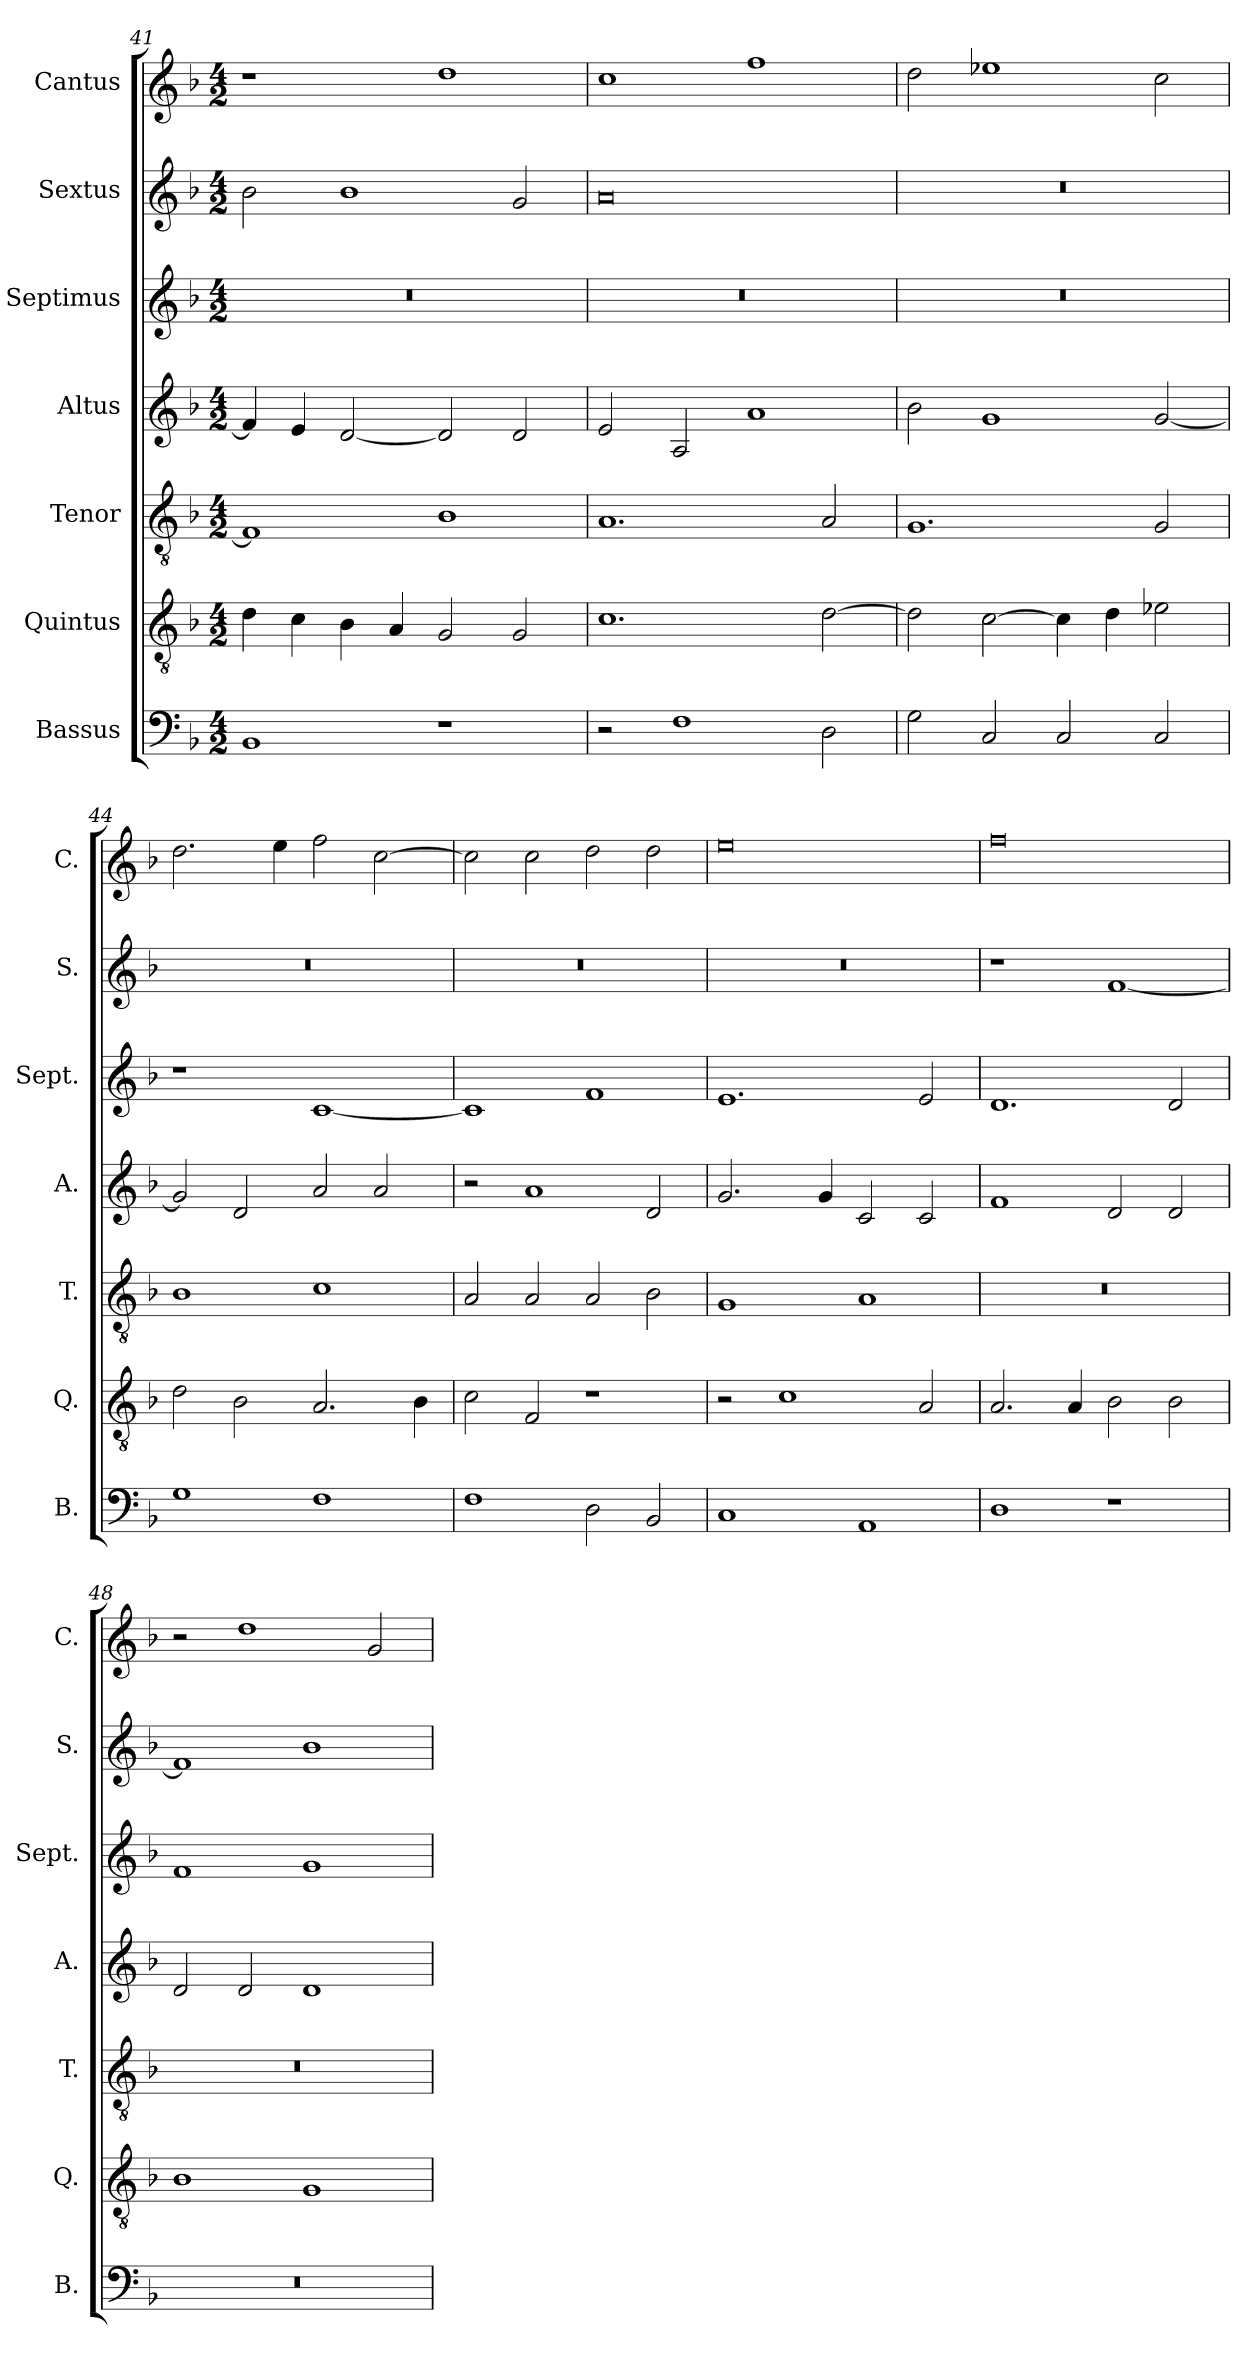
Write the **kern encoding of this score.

**kern	**kern	**kern	**kern	**kern	**kern	**kern
*part7	*part6	*part5	*part4	*part3	*part2	*part1
*staff7	*staff6	*staff5	*staff4	*staff3	*staff2	*staff1
*I"Bassus	*I"Quintus	*I"Tenor	*I"Altus	*I"Septimus	*I"Sextus	*I"Cantus
*I'B.	*I'Q.	*I'T.	*I'A.	*I'Sept.	*I'S.	*I'C.
*clefF4	*clefGv2	*clefGv2	*clefG2	*clefG2	*clefG2	*clefG2
*k[b-]	*k[b-]	*k[b-]	*k[b-]	*k[b-]	*k[b-]	*k[b-]
*F:	*F:	*F:	*F:	*F:	*F:	*F:
*M4/2	*M4/2	*M4/2	*M4/2	*M4/2	*M4/2	*M4/2
=41	=41	=41	=41	=41	=41	=41
1BB-	4d\	1F]	4f/]	0r	2b-\	1r
.	4c\	.	4e/	.	.	.
.	4B-\	.	[2d/	.	1b-	.
.	4A/	.	.	.	.	.
1r	2G/	1B-	2d/]	.	.	1dd
.	2G/	.	2d/	.	2g/	.
!!LO:PB:g=z
=42	=42	=42	=42	=42	=42	=42
2r	1.c	1.A	2e/	0r	0a	1cc
1F	.	.	2A/	.	.	.
.	.	.	1a	.	.	1ff
2D\	[2d\	2A/	.	.	.	.
=43	=43	=43	=43	=43	=43	=43
2G\	2d\]	1.G	2b-\	0r	0r	2dd\
2C/	[2c\	.	1g	.	.	1ee-X
2C/	4c\]	.	.	.	.	.
.	4d\	.	.	.	.	.
2C/	2e-X\	2G/	[2g/	.	.	2cc\
=44	=44	=44	=44	=44	=44	=44
1G	2d\	1B-	2g/]	1r	0r	2.dd\
.	2B-\	.	2d/	.	.	.
.	.	.	.	.	.	4ee\
1F	2.A/	1c	2a/	[1c	.	2ff\
.	.	.	2a/	.	.	[2cc\
.	4B-\	.	.	.	.	.
=45	=45	=45	=45	=45	=45	=45
1F	2c\	2A/	2r	1c]	0r	2cc\]
.	2F/	2A/	1a	.	.	2cc\
2D\	1r	2A/	.	1f	.	2dd\
2BB-/	.	2B-\	2d/	.	.	2dd\
=46	=46	=46	=46	=46	=46	=46
1C	2r	1G	2.g/	1.e	0r	0ee
.	1c	.	.	.	.	.
.	.	.	4g/	.	.	.
1AA	.	1A	2c/	.	.	.
.	2A/	.	2c/	2e/	.	.
=47	=47	=47	=47	=47	=47	=47
1D	2.A/	0r	1f	1.d	1r	0ff
.	4A/	.	.	.	.	.
1r	2B-\	.	2d/	.	[1f	.
.	2B-\	.	2d/	2d/	.	.
!!LO:PB:g=z
=48	=48	=48	=48	=48	=48	=48
0r	1B-	0r	2d/	1f	1f]	2r
.	.	.	2d/	.	.	1dd
.	1G	.	1d	1g	1b-	.
.	.	.	.	.	.	2g/
=	=	=	=	=	=	=
*-	*-	*-	*-	*-	*-	*-
